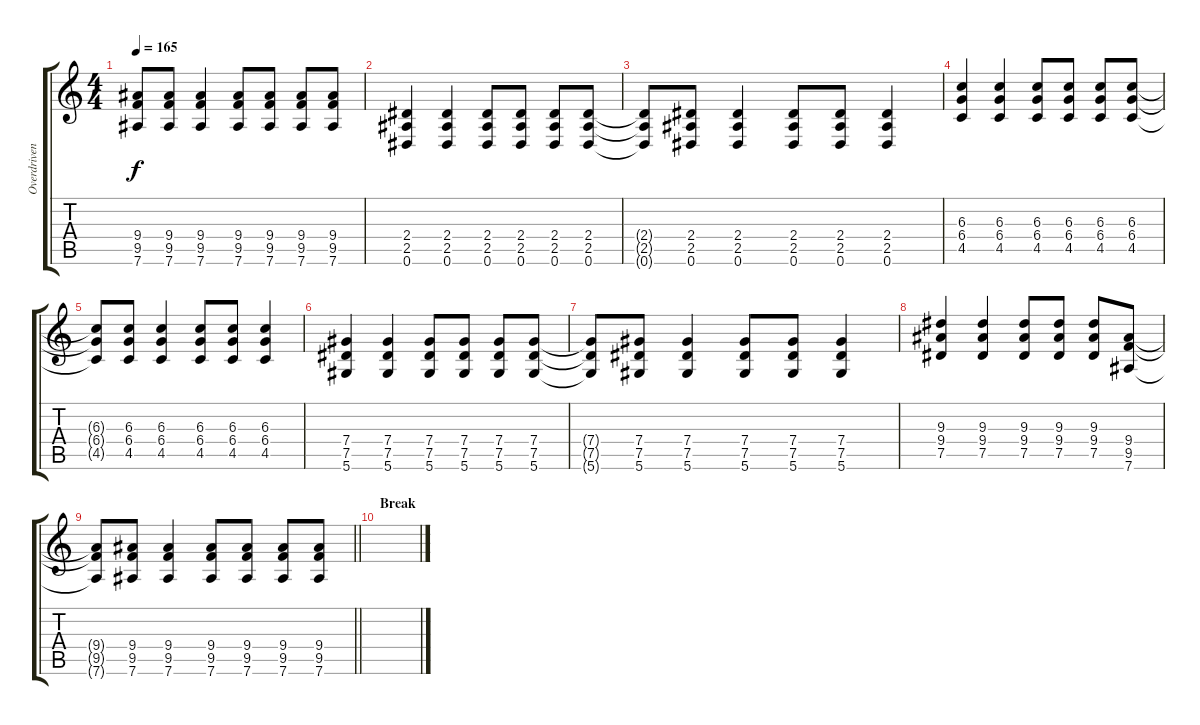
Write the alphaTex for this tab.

\track ("Overdriven Rhythm" "Overdriven") {instrument overdrivenguitar}
\staff {score tabs}
\tuning (Eb4 Bb3 Gb3 Db3 Ab2 Eb2) {hide}
\ts (4 4)
\tempo 165
\clef g2
\ks c
(9.4{t} 9.5{t} 7.6{t}).8{dy f} (9.4 9.5 7.6).8 (9.4 9.5 7.6).4 (9.4 9.5 7.6).8 (9.4 9.5 7.6).8 (9.4 9.5 7.6).8 (9.4 9.5 7.6).8 |
(2.4 2.5 0.6).4 (2.4 2.5 0.6).4 (2.4 2.5 0.6).8 (2.4 2.5 0.6).8 (2.4 2.5 0.6).8 (2.4 2.5 0.6).8 |
(2.4{t} 2.5{t} 0.6{t}).8 (2.4 2.5 0.6).8 (2.4 2.5 0.6).4 (2.4 2.5 0.6).8 (2.4 2.5 0.6).8 (2.4 2.5 0.6).4 |
(6.3 6.4 4.5).4 (6.3 6.4 4.5).4 (6.3 6.4 4.5).8 (6.3 6.4 4.5).8 (6.3 6.4 4.5).8 (6.3 6.4 4.5).8 |
(6.3{t} 6.4{t} 4.5{t}).8 (6.3 6.4 4.5).8 (6.3 6.4 4.5).4 (6.3 6.4 4.5).8 (6.3 6.4 4.5).8 (6.3 6.4 4.5).4 |
(7.4 7.5 5.6).4 (7.4 7.5 5.6).4 (7.4 7.5 5.6).8 (7.4 7.5 5.6).8 (7.4 7.5 5.6).8 (7.4 7.5 5.6).8 |
(7.4{t} 7.5{t} 5.6{t}).8 (7.4 7.5 5.6).8 (7.4 7.5 5.6).4 (7.4 7.5 5.6).8 (7.4 7.5 5.6).8 (7.4 7.5 5.6).4 |
(9.3 9.4 7.5).4 (9.3 9.4 7.5).4 (9.3 9.4 7.5).8 (9.3 9.4 7.5).8 (9.3 9.4 7.5).8 (9.4 9.5 7.6).8 |
\barLineRight lightlight
(9.4{t} 9.5{t} 7.6{t}).8 (9.4 9.5 7.6).8 (9.4 9.5 7.6).4 (9.4 9.5 7.6).8 (9.4 9.5 7.6).8 (9.4 9.5 7.6).8 (9.4 9.5 7.6).8 |
\section ("" "Break")
